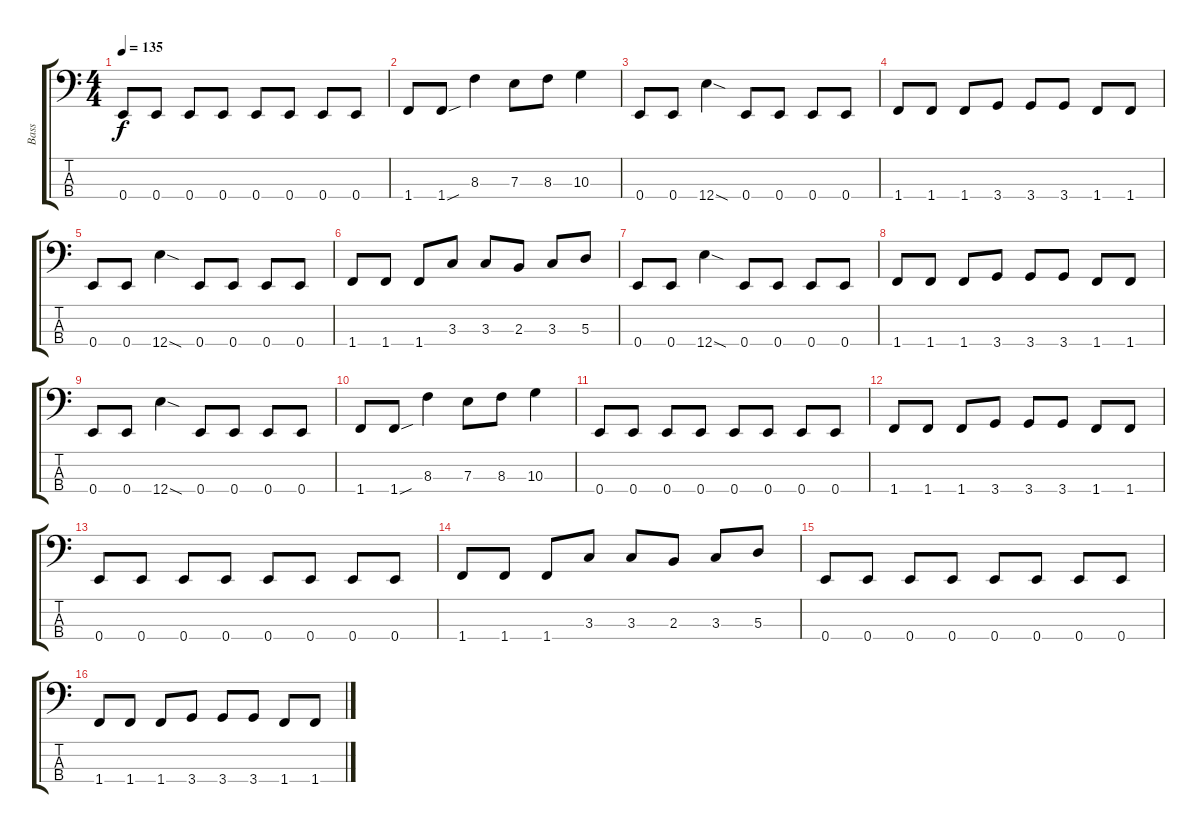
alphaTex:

\track ("Bass" "Bass") {instrument electricbasspick}
\staff {score tabs}
\tuning (G2 D2 A1 E1) {hide}
\ts (4 4)
\tempo 135
\clef f4
\ks c
0.4.8{dy f} 0.4.8 0.4.8 0.4.8 0.4.8 0.4.8 0.4.8 0.4.8 |
1.4.8 1.4{sou}.8 8.3.4 7.3.8 8.3.8 10.3.4 |
0.4.8 0.4.8 12.4{sod}.4 0.4.8 0.4.8 0.4.8 0.4.8 |
1.4.8 1.4.8 1.4.8 3.4.8 3.4.8 3.4.8 1.4.8 1.4.8 |
0.4.8 0.4.8 12.4{sod}.4 0.4.8 0.4.8 0.4.8 0.4.8 |
1.4.8 1.4.8 1.4.8 3.3.8 3.3.8 2.3.8 3.3.8 5.3.8 |
0.4.8 0.4.8 12.4{sod}.4 0.4.8 0.4.8 0.4.8 0.4.8 |
1.4.8 1.4.8 1.4.8 3.4.8 3.4.8 3.4.8 1.4.8 1.4.8 |
0.4.8 0.4.8 12.4{sod}.4 0.4.8 0.4.8 0.4.8 0.4.8 |
1.4.8 1.4{sou}.8 8.3.4 7.3.8 8.3.8 10.3.4 |
0.4.8 0.4.8 0.4.8 0.4.8 0.4.8 0.4.8 0.4.8 0.4.8 |
1.4.8 1.4.8 1.4.8 3.4.8 3.4.8 3.4.8 1.4.8 1.4.8 |
0.4.8 0.4.8 0.4.8 0.4.8 0.4.8 0.4.8 0.4.8 0.4.8 |
1.4.8 1.4.8 1.4.8 3.3.8 3.3.8 2.3.8 3.3.8 5.3.8 |
0.4.8 0.4.8 0.4.8 0.4.8 0.4.8 0.4.8 0.4.8 0.4.8 |
1.4.8 1.4.8 1.4.8 3.4.8 3.4.8 3.4.8 1.4.8 1.4.8
